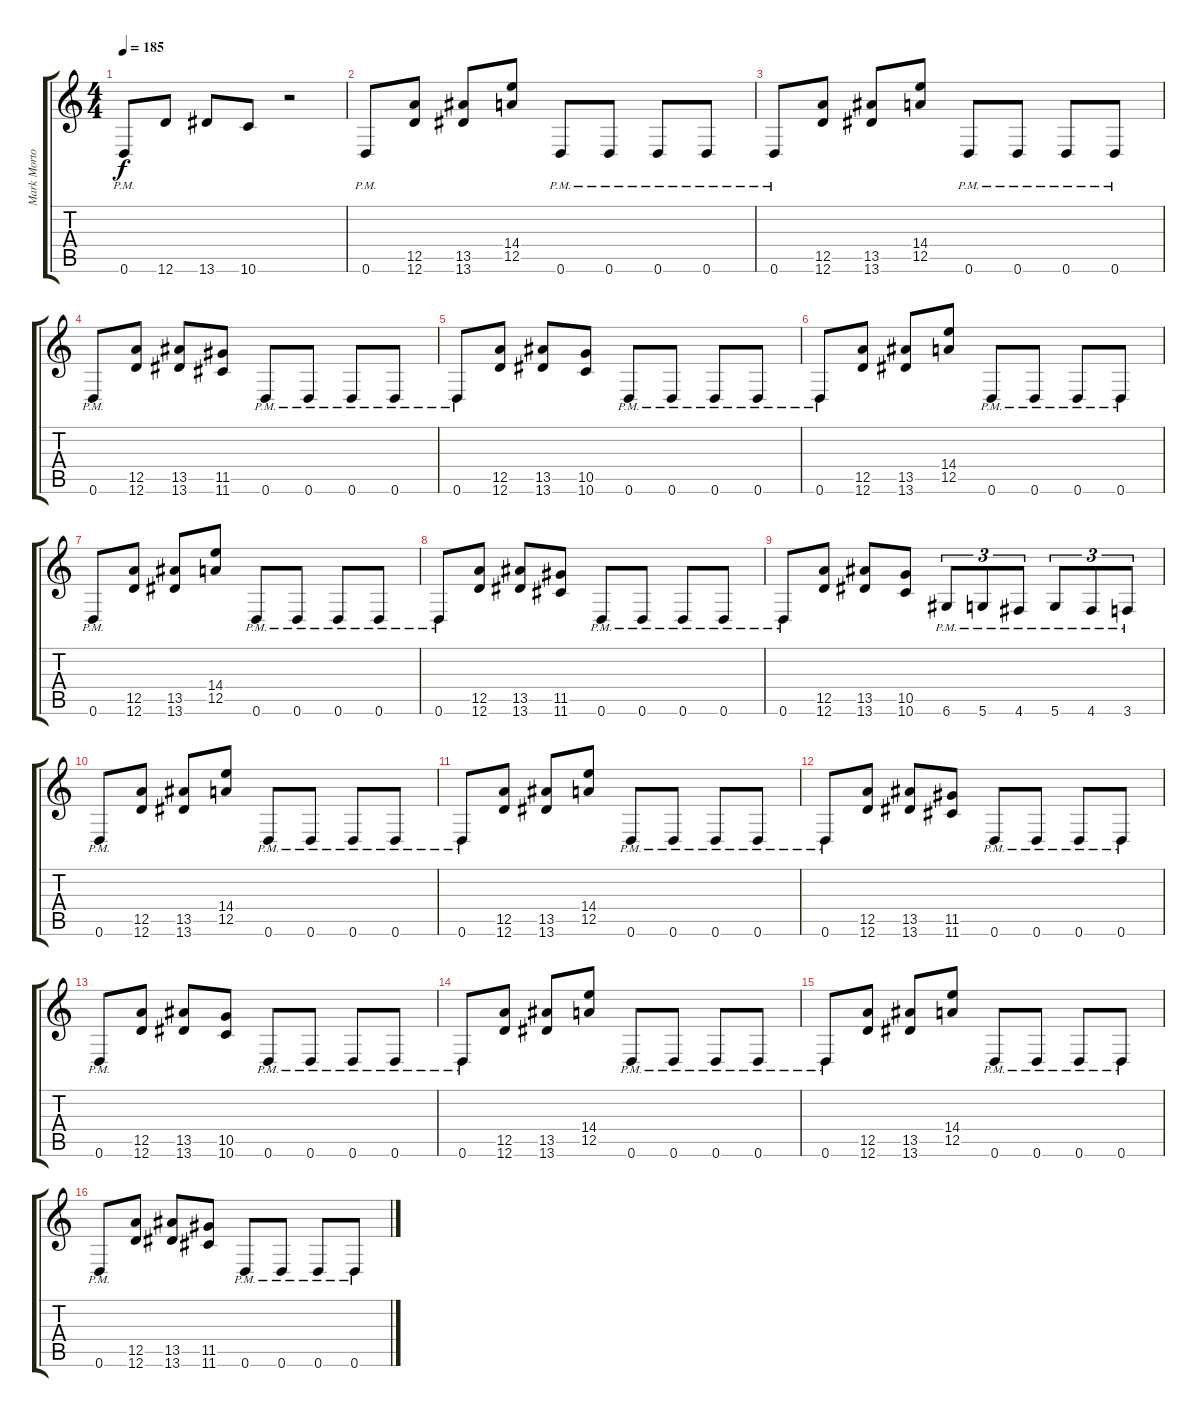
\track ("Mark Morton - Rhythm" "Mark Morto") {instrument distortionguitar}
\staff {score tabs}
\tuning (E4 B3 G3 D3 A2 D2) {hide}
\ts (4 4)
\tempo 185
\clef g2
\ks c
0.6{pm}.8{dy f} 12.6.8 13.6.8 10.6.8 r.2 |
0.6{pm}.8 (12.5 12.6).8 (13.5 13.6).8 (14.4 12.5).8 0.6{pm}.8 0.6{pm}.8 0.6{pm}.8 0.6{pm}.8 |
0.6{pm}.8 (12.5 12.6).8 (13.5 13.6).8 (14.4 12.5).8 0.6{pm}.8 0.6{pm}.8 0.6{pm}.8 0.6{pm}.8 |
0.6{pm}.8 (12.5 12.6).8 (13.5 13.6).8 (11.5 11.6).8 0.6{pm}.8 0.6{pm}.8 0.6{pm}.8 0.6{pm}.8 |
0.6{pm}.8 (12.5 12.6).8 (13.5 13.6).8 (10.5 10.6).8 0.6{pm}.8 0.6{pm}.8 0.6{pm}.8 0.6{pm}.8 |
0.6{pm}.8 (12.5 12.6).8 (13.5 13.6).8 (14.4 12.5).8 0.6{pm}.8 0.6{pm}.8 0.6{pm}.8 0.6{pm}.8 |
0.6{pm}.8 (12.5 12.6).8 (13.5 13.6).8 (14.4 12.5).8 0.6{pm}.8 0.6{pm}.8 0.6{pm}.8 0.6{pm}.8 |
0.6{pm}.8 (12.5 12.6).8 (13.5 13.6).8 (11.5 11.6).8 0.6{pm}.8 0.6{pm}.8 0.6{pm}.8 0.6{pm}.8 |
0.6{pm}.8 (12.5 12.6).8 (13.5 13.6).8 (10.5 10.6).8 6.6{pm}.8{tu (3 2)} 5.6{pm}.8{tu (3 2)} 4.6{pm}.8{tu (3 2)} 5.6{pm}.8{tu (3 2)} 4.6{pm}.8{tu (3 2)} 3.6{pm}.8{tu (3 2)} |
0.6{pm}.8 (12.5 12.6).8 (13.5 13.6).8 (14.4 12.5).8 0.6{pm}.8 0.6{pm}.8 0.6{pm}.8 0.6{pm}.8 |
0.6{pm}.8 (12.5 12.6).8 (13.5 13.6).8 (14.4 12.5).8 0.6{pm}.8 0.6{pm}.8 0.6{pm}.8 0.6{pm}.8 |
0.6{pm}.8 (12.5 12.6).8 (13.5 13.6).8 (11.5 11.6).8 0.6{pm}.8 0.6{pm}.8 0.6{pm}.8 0.6{pm}.8 |
0.6{pm}.8 (12.5 12.6).8 (13.5 13.6).8 (10.5 10.6).8 0.6{pm}.8 0.6{pm}.8 0.6{pm}.8 0.6{pm}.8 |
0.6{pm}.8 (12.5 12.6).8 (13.5 13.6).8 (14.4 12.5).8 0.6{pm}.8 0.6{pm}.8 0.6{pm}.8 0.6{pm}.8 |
0.6{pm}.8 (12.5 12.6).8 (13.5 13.6).8 (14.4 12.5).8 0.6{pm}.8 0.6{pm}.8 0.6{pm}.8 0.6{pm}.8 |
0.6{pm}.8 (12.5 12.6).8 (13.5 13.6).8 (11.5 11.6).8 0.6{pm}.8 0.6{pm}.8 0.6{pm}.8 0.6{pm}.8
